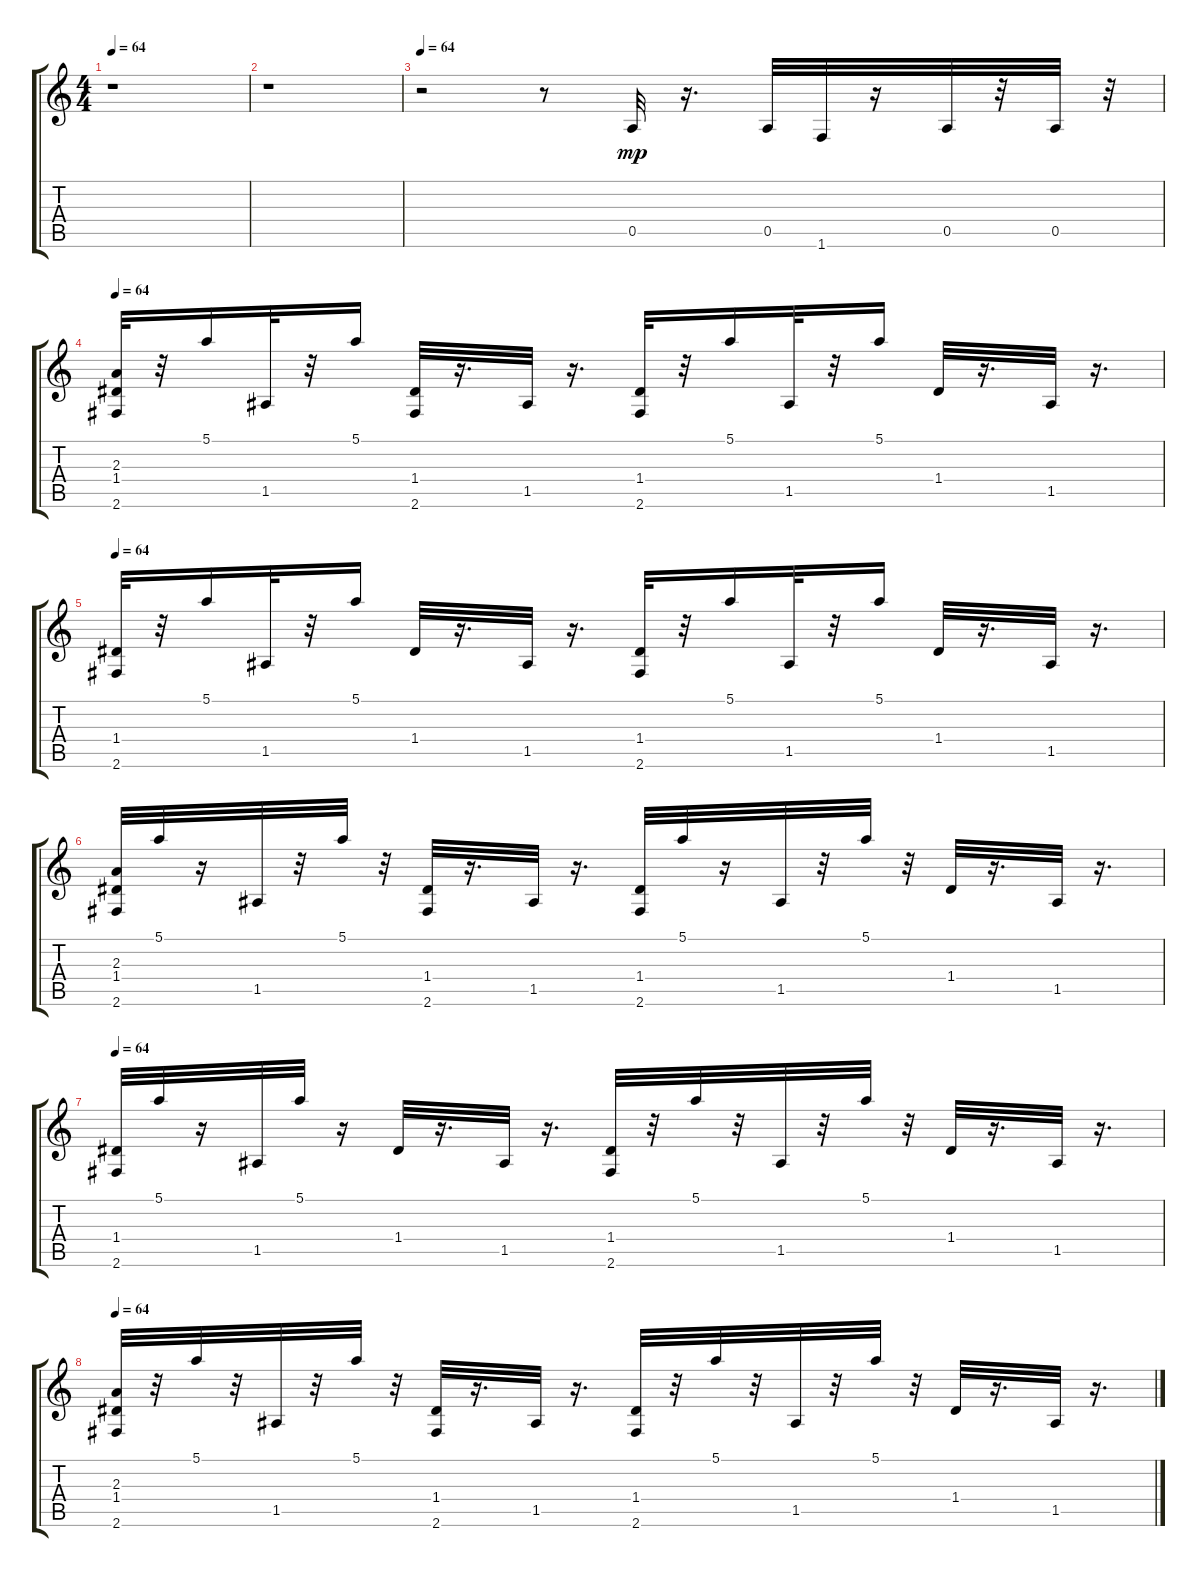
\track "" {instrument acousticguitarnylon}
\staff {score tabs}
\tuning (E4 B3 G3 D3 A2 E2) {hide}
\ts (4 4)
\tempo 64
\clef g2
\ks c
r.1{dy mp instrument acousticguitarnylon} |
r.1 |
\tempo 64
r.2 r.8 0.5.32 r.16{d} 0.5.32 1.6.32 r.16 0.5.32 r.32 0.5.32 r.32 |
\tempo 64
(2.3 1.4 2.6).32 r.32 5.1.16 1.5.32 r.32 5.1.16 (1.4 2.6).32 r.16{d} 1.5.32 r.16{d} (1.4 2.6).32 r.32 5.1.16 1.5.32 r.32 5.1.16 1.4.32 r.16{d} 1.5.32 r.16{d} |
\tempo 64
(1.4 2.6).32 r.32 5.1.16 1.5.32 r.32 5.1.16 1.4.32 r.16{d} 1.5.32 r.16{d} (1.4 2.6).32 r.32 5.1.16 1.5.32 r.32 5.1.16 1.4.32 r.16{d} 1.5.32 r.16{d} |
(2.3 1.4 2.6).32 5.1.32 r.16 1.5.32 r.32 5.1.32 r.32 (1.4 2.6).32 r.16{d} 1.5.32 r.16{d} (1.4 2.6).32 5.1.32 r.16 1.5.32 r.32 5.1.32 r.32 1.4.32 r.16{d} 1.5.32 r.16{d} |
\tempo 64
(1.4 2.6).32 5.1.32 r.16 1.5.32 5.1.32 r.16 1.4.32 r.16{d} 1.5.32 r.16{d} (1.4 2.6).32 r.32 5.1.32 r.32 1.5.32 r.32 5.1.32 r.32 1.4.32 r.16{d} 1.5.32 r.16{d} |
\tempo 64
(2.3 1.4 2.6).32 r.32 5.1.32 r.32 1.5.32 r.32 5.1.32 r.32 (1.4 2.6).32 r.16{d} 1.5.32 r.16{d} (1.4 2.6).32 r.32 5.1.32 r.32 1.5.32 r.32 5.1.32 r.32 1.4.32 r.16{d} 1.5.32 r.16{d}
